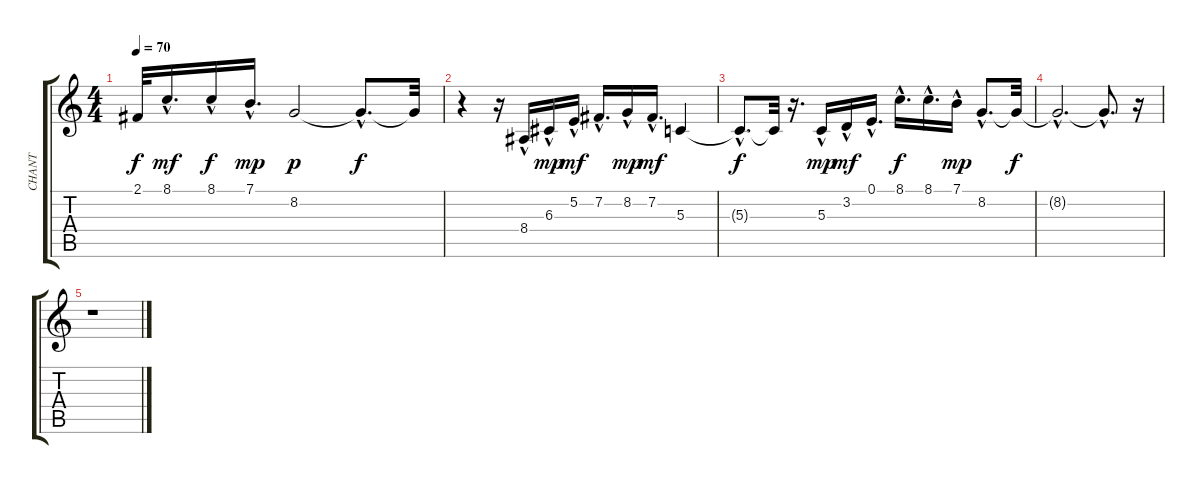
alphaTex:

\track ("CHANT" "CHANT") {instrument fx1rain}
\staff {score tabs}
\tuning (E4 B3 G3 D3 A2 E2) {hide}
\ts (4 4)
\tempo 70
\clef g2
\ks c
2.1{t}.32{dy f} 8.1{hac}.16{d dy mf} 8.1{hac}.16{dy f} 7.1{hac}.16{d dy mp} 8.2.2{dy p} 8.2{hac t}.8{d dy f} 8.2{t}.32 |
r.4 r.16 8.4{hac}.16 6.3{hac}.16{dy mp} 5.2{hac}.16{dy mf} 7.2{hac}.16{d} 8.2{hac}.16{dy mp} 7.2{hac}.16{d dy mf} 5.3.4 |
5.3{hac t}.8{d dy f} 5.3{t}.32 r.16{d} 5.3{hac}.16{dy mp} 3.2{hac}.16{dy mf} 0.1{hac}.16{d} 8.1{hac}.16{d dy f} 8.1{hac}.16{d} 7.1{hac}.16{dy mp} 8.2{hac}.8{d} 8.2{t}.32{dy f} |
8.2{hac t}.2{d} 8.2{hac t}.8{d} r.16 |
r.1
